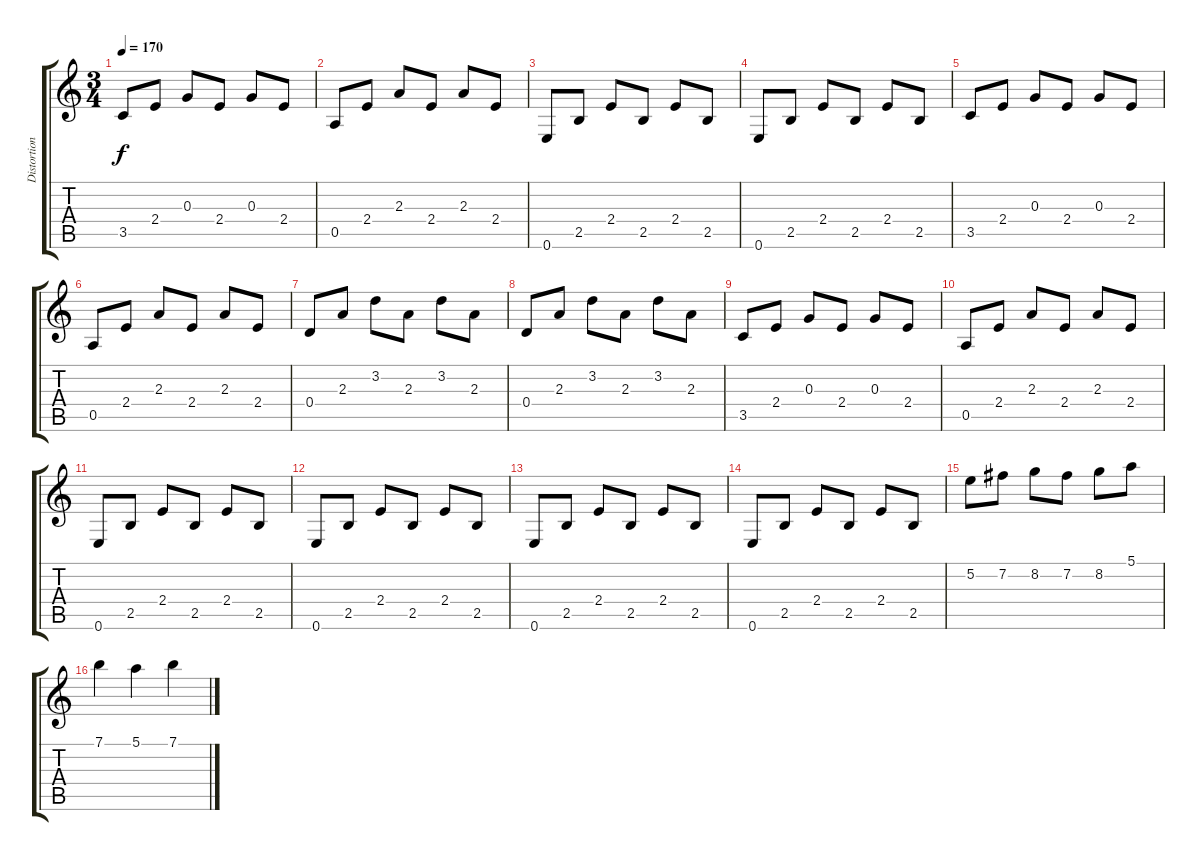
\track ("Distortion Lead" "Distortion") {instrument distortionguitar}
\staff {score tabs}
\tuning (E4 B3 G3 D3 A2 E2) {hide}
\ts (3 4)
\tempo 170
\clef g2
\ks c
3.5.8{dy f} 2.4.8 0.3.8 2.4.8 0.3.8 2.4.8 |
0.5.8 2.4.8 2.3.8 2.4.8 2.3.8 2.4.8 |
0.6.8 2.5.8 2.4.8 2.5.8 2.4.8 2.5.8 |
0.6.8 2.5.8 2.4.8 2.5.8 2.4.8 2.5.8 |
3.5.8 2.4.8 0.3.8 2.4.8 0.3.8 2.4.8 |
0.5.8 2.4.8 2.3.8 2.4.8 2.3.8 2.4.8 |
0.4.8 2.3.8 3.2.8 2.3.8 3.2.8 2.3.8 |
0.4.8 2.3.8 3.2.8 2.3.8 3.2.8 2.3.8 |
3.5.8 2.4.8 0.3.8 2.4.8 0.3.8 2.4.8 |
0.5.8 2.4.8 2.3.8 2.4.8 2.3.8 2.4.8 |
0.6.8 2.5.8 2.4.8 2.5.8 2.4.8 2.5.8 |
0.6.8 2.5.8 2.4.8 2.5.8 2.4.8 2.5.8 |
0.6.8 2.5.8 2.4.8 2.5.8 2.4.8 2.5.8 |
0.6.8 2.5.8 2.4.8 2.5.8 2.4.8 2.5.8 |
5.2.8 7.2.8 8.2.8 7.2.8 8.2.8 5.1.8 |
7.1.4 5.1.4 7.1.4
